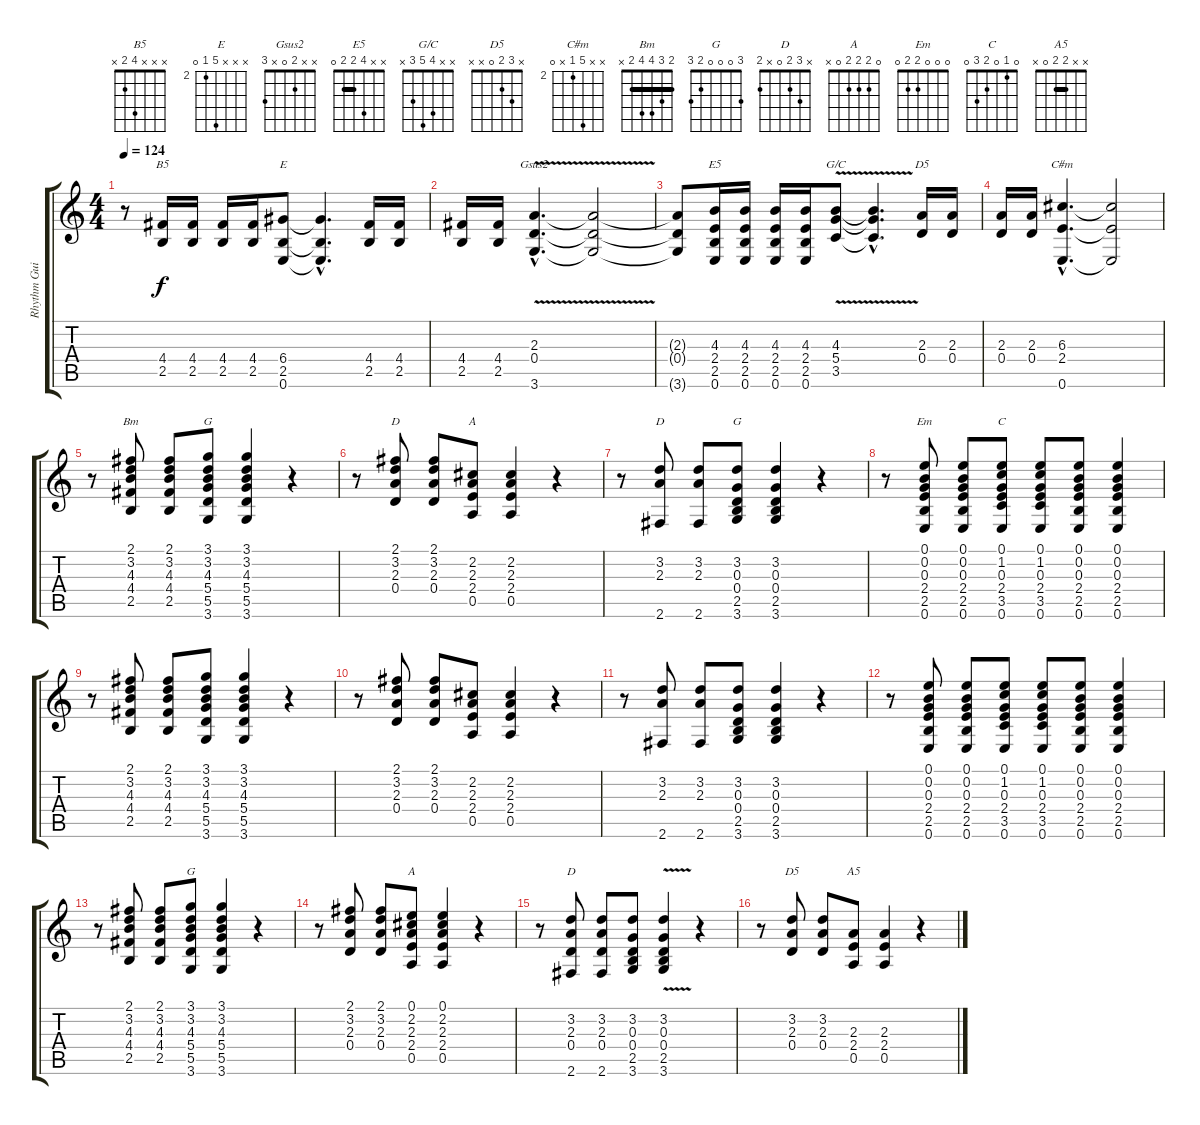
\track ("Rhythm Guitar" "Rhythm Gui") {instrument overdrivenguitar}
\staff {score tabs}
\tuning (E4 B3 G3 D3 A2 E2) {hide}
\chord ("B5" x x x 4 2 x)
\chord ("E" x x x 6 2 0) {firstfret 2}
\chord ("Gsus2" x x 2 0 x 3)
\chord ("E5" x x 4 2 2 0) {barre 2}
\chord ("G/C" x x 4 5 3 x)
\chord ("D5" x x 2 0 x x)
\chord ("C#m" x x 6 2 x 0) {firstfret 2}
\chord ("Bm" 2 3 4 4 2 x) {barre 2}
\chord ("G" 3 3 4 5 5 3) {barre 3}
\chord ("D" 2 3 2 0 x x) {barre 2}
\chord ("A" x 2 2 2 0 x) {barre 2}
\chord ("D" x 3 2 x x 2) {barre 2}
\chord ("G" x 3 0 0 2 3)
\chord ("Em" 0 0 0 2 2 0)
\chord ("C" 0 1 0 2 3 0)
\chord ("G" 3 0 0 0 2 3)
\chord ("A" 0 2 2 2 0 x)
\chord ("D" x 3 2 0 x 2)
\chord ("D5" x 3 2 0 x x)
\chord ("A5" x x 2 2 0 x) {barre 2}
\ts (4 4)
\tempo 124
\clef g2
\ks c
r.8{dy f} (4.4 2.5).16{ch "B5"} (4.4 2.5).16 (4.4 2.5).16 (4.4 2.5).16 (6.4 2.5 0.6).8{ch "E"} (6.4{hac t} 2.5{hac t} 0.6{hac t}).4{d} (4.4 2.5).16 (4.4 2.5).16 |
(4.4 2.5).16 (4.4 2.5).16 (2.3{v hac} 0.4{v hac} 3.6{v hac}).4{d ch "Gsus2"} (2.3{t} 0.4{t} 3.6{t}).2 |
(2.3{t} 0.4{t} 3.6{t}).8 (4.3 2.4 2.5 0.6).16{ch "E5"} (4.3 2.4 2.5 0.6).16 (4.3 2.4 2.5 0.6).16 (4.3 2.4 2.5 0.6).16 (4.3{v} 5.4{v} 3.5{v}).8{ch "G/C"} (4.3{hac t} 5.4{hac t} 3.5{hac t}).4{d} (2.3 0.4).16{ch "D5"} (2.3 0.4).16 |
(2.3 0.4).16 (2.3 0.4).16 (6.3{hac} 2.4{hac} 0.6{hac}).4{d ch "C#m"} (6.3{t} 2.4{t} 0.6{t}).2 |
r.8 (2.1 3.2 4.3 4.4 2.5).8{ch "Bm"} (2.1 3.2 4.3 4.4 2.5).8 (3.1 3.2 4.3 5.4 5.5 3.6).8{ch "G"} (3.1 3.2 4.3 5.4 5.5 3.6).4 r.4 |
r.8 (2.1 3.2 2.3 0.4).8{ch "D"} (2.1 3.2 2.3 0.4).8 (2.2 2.3 2.4 0.5).8{ch "A"} (2.2 2.3 2.4 0.5).4 r.4 |
r.8 (3.2 2.3 2.6).8{ch "D"} (3.2 2.3 2.6).8 (3.2 0.3 0.4 2.5 3.6).8{ch "G"} (3.2 0.3 0.4 2.5 3.6).4 r.4 |
r.8 (0.1 0.2 0.3 2.4 2.5 0.6).8{ch "Em"} (0.1 0.2 0.3 2.4 2.5 0.6).8 (0.1 1.2 0.3 2.4 3.5 0.6).8{ch "C"} (0.1 1.2 0.3 2.4 3.5 0.6).8 (0.1 0.2 0.3 2.4 2.5 0.6).8 (0.1 0.2 0.3 2.4 2.5 0.6).4 |
r.8 (2.1 3.2 4.3 4.4 2.5).8 (2.1 3.2 4.3 4.4 2.5).8 (3.1 3.2 4.3 5.4 5.5 3.6).8 (3.1 3.2 4.3 5.4 5.5 3.6).4 r.4 |
r.8 (2.1 3.2 2.3 0.4).8 (2.1 3.2 2.3 0.4).8 (2.2 2.3 2.4 0.5).8 (2.2 2.3 2.4 0.5).4 r.4 |
r.8 (3.2 2.3 2.6).8 (3.2 2.3 2.6).8 (3.2 0.3 0.4 2.5 3.6).8 (3.2 0.3 0.4 2.5 3.6).4 r.4 |
r.8 (0.1 0.2 0.3 2.4 2.5 0.6).8 (0.1 0.2 0.3 2.4 2.5 0.6).8 (0.1 1.2 0.3 2.4 3.5 0.6).8 (0.1 1.2 0.3 2.4 3.5 0.6).8 (0.1 0.2 0.3 2.4 2.5 0.6).8 (0.1 0.2 0.3 2.4 2.5 0.6).4 |
r.8 (2.1 3.2 4.3 4.4 2.5).8 (2.1 3.2 4.3 4.4 2.5).8 (3.1 3.2 4.3 5.4 5.5 3.6).8{ch "G"} (3.1 3.2 4.3 5.4 5.5 3.6).4 r.4 |
r.8 (2.1 3.2 2.3 0.4).8 (2.1 3.2 2.3 0.4).8 (0.1 2.2 2.3 2.4 0.5).8{ch "A"} (0.1 2.2 2.3 2.4 0.5).4 r.4 |
r.8 (3.2 2.3 0.4 2.6).8{ch "D"} (3.2 2.3 0.4 2.6).8 (3.2 0.3 0.4 2.5 3.6).8 (3.2{v} 0.3{v} 0.4{v} 2.5{v} 3.6{v}).4 r.4 |
r.8 (3.2 2.3 0.4).8{ch "D5"} (3.2 2.3 0.4).8 (2.3 2.4 0.5).8{ch "A5"} (2.3 2.4 0.5).4 r.4
